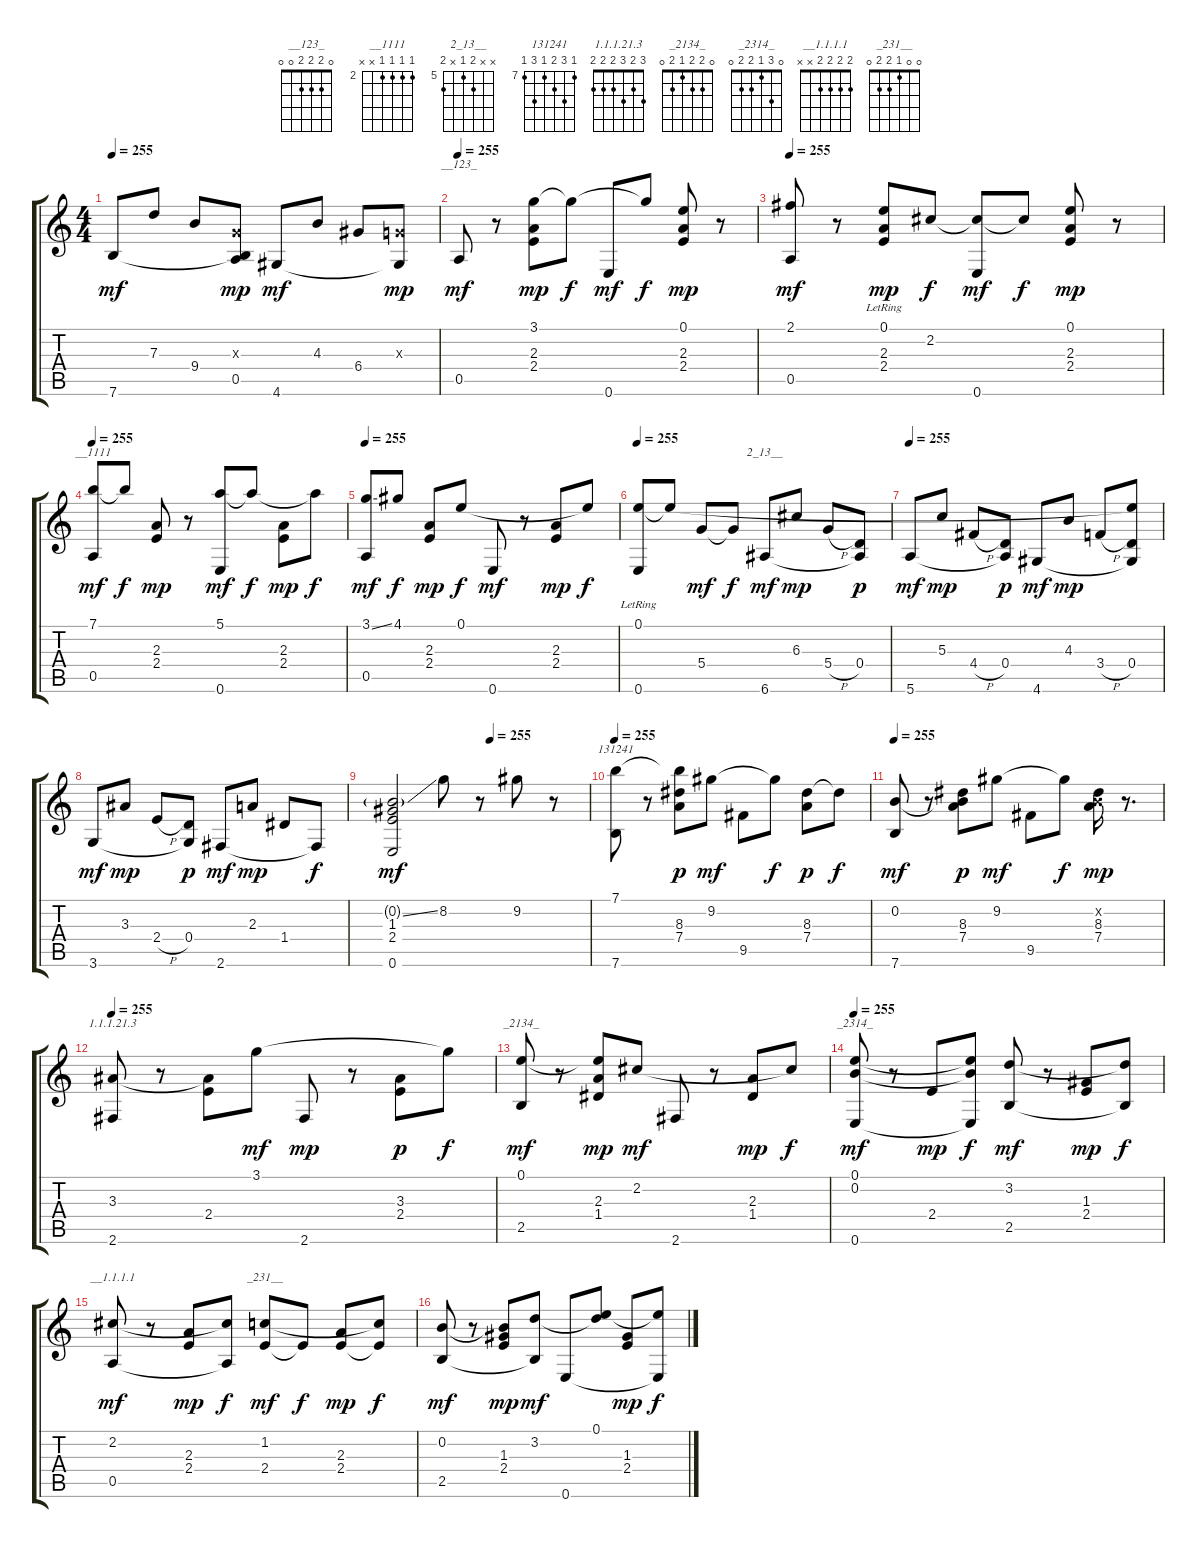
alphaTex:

\track "" {instrument acousticguitarnylon}
\staff {score tabs}
\tuning (E4 B3 G3 D3 A2 E2) {hide}
\chord ("__123_" 0 2 2 2 0 0)
\chord ("__1111" 2 2 2 2 x x) {firstfret 2}
\chord ("2_13__" x x 6 5 x 6) {firstfret 5}
\chord ("131241" 7 9 8 7 9 7) {firstfret 7}
\chord ("1.1.1.21.3" 3 2 3 2 2 2)
\chord ("_2134_" 0 2 2 1 2 0)
\chord ("_2314_" 0 3 1 2 2 0)
\chord ("__1.1.1.1" 2 2 2 2 x x)
\chord ("_231__" 0 0 1 2 2 0)
\ts (4 4)
\tempo 255
\clef g2
\ks c
7.6.8{dy mf} 7.3.8 9.4.8 (0.3{x} 0.5 7.6{t}).8{dy mp} 4.6.8{dy mf} 4.3.8 6.4.8 (0.3{x} 4.6{t}).8{dy mp} |
\tempo 255
0.5.8{ch "__123_" dy mf} r.8 (3.1 2.3 2.4).8{dy mp} 3.1{t}.8{dy f} 0.6.8{dy mf} 3.1{t}.8{dy f} (0.1 2.3 2.4).8{dy mp} r.8 |
\tempo 255
(2.1 0.5).8{dy mf} r.8 (0.1{lr} 2.3 2.4).8{dy mp} 2.2.8{dy f} (2.2{t} 0.6).8{dy mf} 2.2{t}.8{dy f} (0.1 2.3 2.4).8{dy mp} r.8 |
\tempo 255
(7.1 0.5).8{ch "__1111" dy mf} 7.1{t}.8{dy f} (2.3 2.4).8{dy mp} r.8 (5.1 0.6).8{dy mf} 5.1{t}.8{dy f} (2.3 2.4).8{dy mp} 5.1{t}.8{dy f} |
\tempo 255
(3.1{ss} 0.5).8{dy mf} 4.1.8{dy f} (2.3 2.4).8{dy mp} 0.1.8{dy f} 0.6.8{dy mf} r.8 (2.3 2.4).8{dy mp} 0.1{t}.8{dy f} |
\tempo 255
(0.1{lr} 0.6).8 0.1{t}.8 5.4.8{dy mf} 5.4{t}.8{dy f} 6.6.8{ch "2_13__" dy mf} 6.3.8{dy mp} 5.4{h}.8 (0.4 6.6{t}).8{dy p} |
\tempo 255
5.6.8{dy mf} 5.3.8{dy mp} 4.4{h}.8 (0.4 5.6{t}).8{dy p} 4.6.8{dy mf} 4.3.8{dy mp} 3.4{h}.8 (0.1{t} 0.4 4.6{t}).8 |
3.6.8{dy mf} 3.3.8{dy mp} 2.4{h}.8 (0.4 3.6{t}).8{dy p} 2.6.8{dy mf} 2.3.8{dy mp} 1.4.8 2.6{t}.8{dy f} |
\tempo (255 0.5)
(0.2{ss g} 1.3 2.4 0.6).2{dy mf} 8.2.8 r.8 9.2.8 r.8 |
\tempo 255
(7.1 7.6).8{ch "131241"} r.8 (7.1{t} 8.3 7.4).8{dy p} 9.2.8{dy mf} 9.5.8 9.2{t}.8{dy f} (8.3 7.4).8{dy p} 8.3{t}.8{dy f} |
\tempo 255
(0.2 7.6).8{dy mf} r.8 (0.2{t} 8.3 7.4).8{dy p} 9.2.8{dy mf} 9.5.8 9.2{t}.8{dy f} (0.2{x} 8.3 7.4).16{dy mp} r.8{d} |
\tempo 255
(3.3 2.6).8{ch "1.1.1.21.3"} r.8 (3.3{t} 2.4).8 3.1.8{dy mf} 2.6.8{dy mp} r.8 (3.3 2.4).8{dy p} 3.1{t}.8{dy f} |
(0.1 2.5).8{ch "_2134_" dy mf} r.8 (0.1{t} 2.3 1.4).8{dy mp} 2.2.8{dy mf} 2.6.8 r.8 (2.3 1.4).8{dy mp} 2.2{t}.8{dy f} |
\tempo 255
(0.1 0.2 0.6).8{ch "_2314_" dy mf} r.8 2.4.8{dy mp} (0.1{t} 0.2{t} 0.6{t}).8{dy f} (3.2 2.5).8{dy mf} r.8 (1.3 2.4).8{dy mp} (3.2{t} 2.5{t}).8{dy f} |
(2.2 0.5).8{ch "__1.1.1.1" dy mf} r.8 (2.3 2.4).8{dy mp} (2.2{t} 0.5{t}).8{dy f} (1.2 2.4).8{ch "_231__" dy mf} 2.4{t}.8{dy f} (2.3 2.4).8{dy mp} (1.2{t} 2.4{t}).8{dy f} |
(0.2 2.5).8{dy mf} r.8 (0.2{t} 1.3 2.4).8{dy mp} (3.2 2.5{t}).8{dy mf} 0.6.8 (0.1 3.2{t}).8 (1.3 2.4).8{dy mp} (0.1{t} 0.6{t}).8{dy f}
